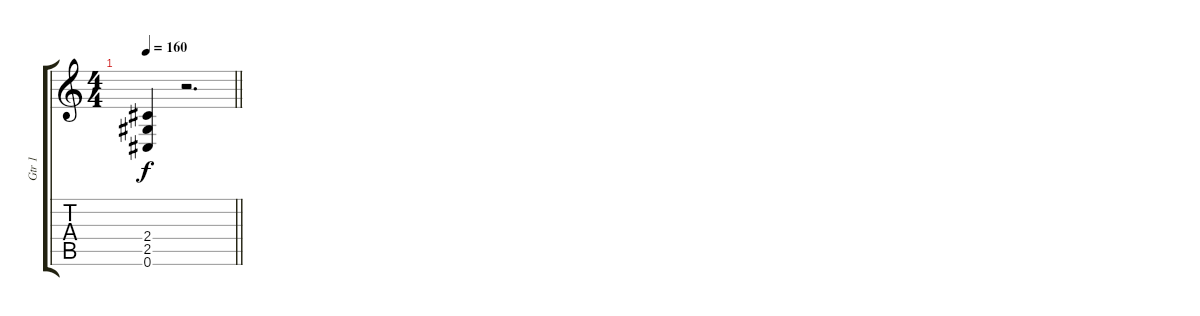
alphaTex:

\track ("Gtr 1" "Gtr 1") {instrument distortionguitar}
\staff {score tabs}
\tuning (Db4 Ab3 E3 B2 Gb2 Db2) {hide}
\ts (4 4)
\tempo 160
\clef g2
\barLineRight lightlight
\ks c
(2.4 2.5 0.6).4{dy f} r.2{d}
